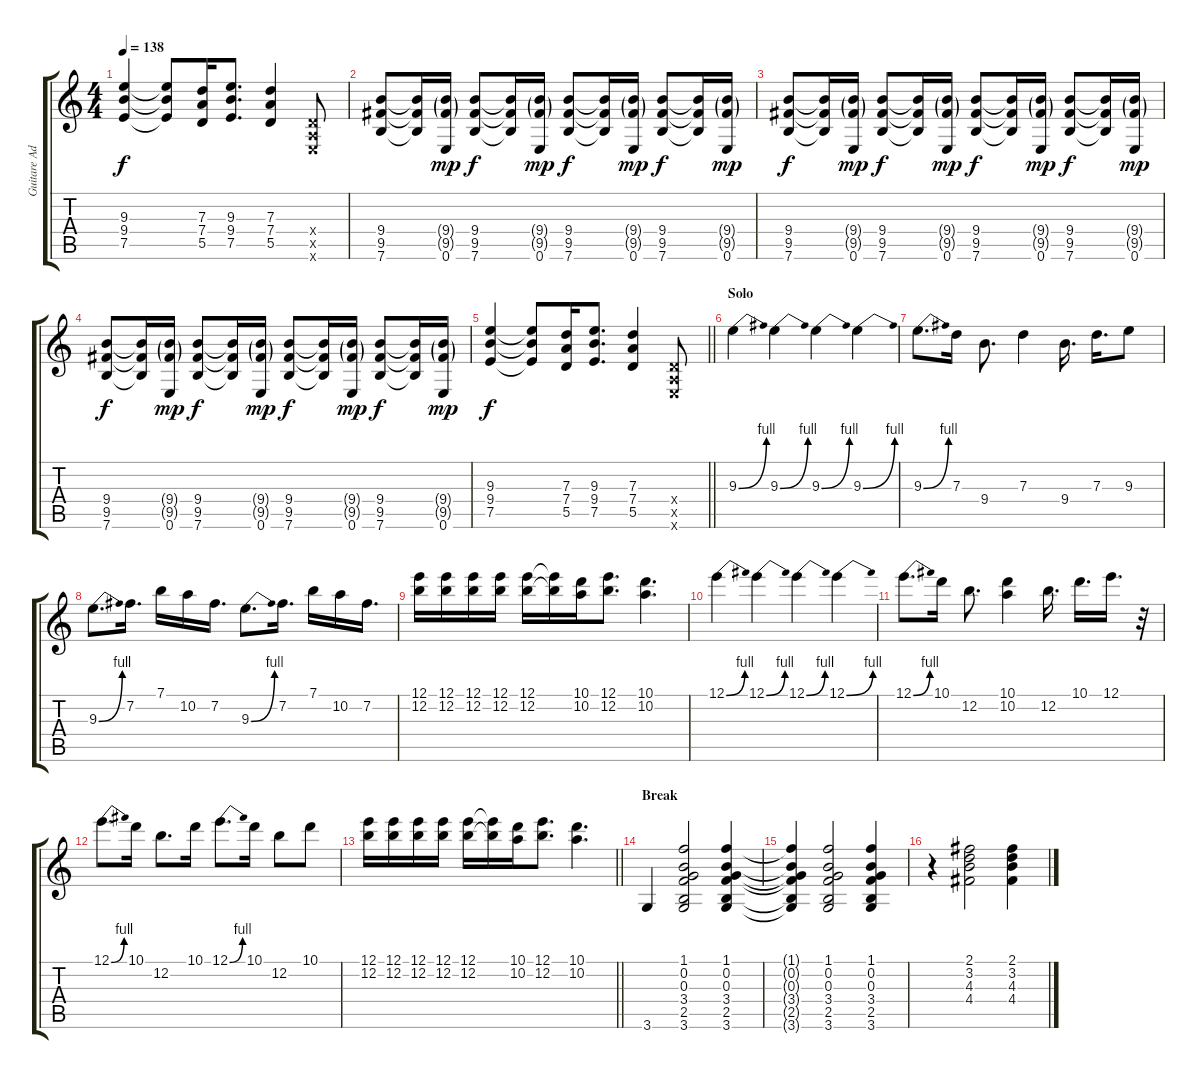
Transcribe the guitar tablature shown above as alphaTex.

\track ("Guitare Adrien" "Guitare Ad") {instrument overdrivenguitar}
\staff {score tabs}
\tuning (E4 B3 G3 D3 A2 E2) {hide}
\ts (4 4)
\tempo 138
\clef g2
\ks c
(9.3 9.4 7.5).4{dy f} (9.3{t} 9.4{t} 7.5{t}).8 (7.3 7.4 5.5).16 (9.3 9.4 7.5).8{d} (7.3 7.4 5.5).4 (0.4{x} 0.5{x} 0.6{x}).8 |
(9.4 9.5 7.6).8 (9.4{t} 9.5{t} 7.6{t}).16 (9.4{g} 9.5{g} 0.6).16{dy mp} (9.4 9.5 7.6).8{dy f} (9.4{t} 9.5{t} 7.6{t}).16 (9.4{g} 9.5{g} 0.6).16{dy mp} (9.4 9.5 7.6).8{dy f} (9.4{t} 9.5{t} 7.6{t}).16 (9.4{g} 9.5{g} 0.6).16{dy mp} (9.4 9.5 7.6).8{dy f} (9.4{t} 9.5{t} 7.6{t}).16 (9.4{g} 9.5{g} 0.6).16{dy mp} |
(9.4 9.5 7.6).8{dy f} (9.4{t} 9.5{t} 7.6{t}).16 (9.4{g} 9.5{g} 0.6).16{dy mp} (9.4 9.5 7.6).8{dy f} (9.4{t} 9.5{t} 7.6{t}).16 (9.4{g} 9.5{g} 0.6).16{dy mp} (9.4 9.5 7.6).8{dy f} (9.4{t} 9.5{t} 7.6{t}).16 (9.4{g} 9.5{g} 0.6).16{dy mp} (9.4 9.5 7.6).8{dy f} (9.4{t} 9.5{t} 7.6{t}).16 (9.4{g} 9.5{g} 0.6).16{dy mp} |
(9.4 9.5 7.6).8{dy f} (9.4{t} 9.5{t} 7.6{t}).16 (9.4{g} 9.5{g} 0.6).16{dy mp} (9.4 9.5 7.6).8{dy f} (9.4{t} 9.5{t} 7.6{t}).16 (9.4{g} 9.5{g} 0.6).16{dy mp} (9.4 9.5 7.6).8{dy f} (9.4{t} 9.5{t} 7.6{t}).16 (9.4{g} 9.5{g} 0.6).16{dy mp} (9.4 9.5 7.6).8{dy f} (9.4{t} 9.5{t} 7.6{t}).16 (9.4{g} 9.5{g} 0.6).16{dy mp} |
\barLineRight lightlight
(9.3 9.4 7.5).4{dy f} (9.3{t} 9.4{t} 7.5{t}).8 (7.3 7.4 5.5).16 (9.3 9.4 7.5).8{d} (7.3 7.4 5.5).4 (0.4{x} 0.5{x} 0.6{x}).8 |
\section ("" "Solo")
9.3{be (bend 0 0 60 4)}.4{volume 16} 9.3{be (bend 0 0 60 4)}.4 9.3{be (bend 0 0 60 4)}.4 9.3{be (bend 0 0 60 4)}.4 |
9.3{be (bend 0 0 60 4)}.8{d} 7.3.16 9.4.8{d} 7.3.4 9.4.16{d} 7.3.16{d} 9.3.8 |
9.3{be (bend 0 0 60 4)}.8{d} 7.2.16{d} 7.1.16 10.2.16 7.2.16{d} 9.3{be (bend 0 0 60 4)}.8{d} 7.2.16{d} 7.1.16 10.2.16 7.2.16{d} |
(12.1 12.2).16 (12.1 12.2).16 (12.1 12.2).16 (12.1 12.2).16 (12.1 12.2).16 (12.1{t} 12.2{t}).16 (10.1 10.2).16 (12.1 12.2).8{d} (10.1 10.2).4{d} |
12.1{be (bend 0 0 60 4)}.4 12.1{be (bend 0 0 60 4)}.4 12.1{be (bend 0 0 60 4)}.4 12.1{be (bend 0 0 60 4)}.4 |
12.1{be (bend 0 0 60 4)}.8{d} 10.1.16 12.2.8{d} (10.1 10.2).4 12.2.16{d} 10.1.16{d} 12.1.16{d} r.32 |
12.1{be (bend 0 0 60 4)}.8{d} 10.1.16 12.2.8{d} 10.1.16 12.1{be (bend 0 0 60 4)}.8{d} 10.1.16 12.2.8 10.1.8 |
\barLineRight lightlight
(12.1 12.2).16 (12.1 12.2).16 (12.1 12.2).16 (12.1 12.2).16 (12.1 12.2).16 (12.1{t} 12.2{t}).16 (10.1 10.2).16 (12.1 12.2).8{d} (10.1 10.2).4{d} |
\section ("" "Break")
3.6.4 (1.1 0.2 0.3 3.4 2.5 3.6).2 (1.1 0.2 0.3 3.4 2.5 3.6).4 |
(1.1{t} 0.2{t} 0.3{t} 3.4{t} 2.5{t} 3.6{t}).4 (1.1 0.2 0.3 3.4 2.5 3.6).2 (1.1 0.2 0.3 3.4 2.5 3.6).4 |
r.4 (2.1 3.2 4.3 4.4).2 (2.1 3.2 4.3 4.4).4
